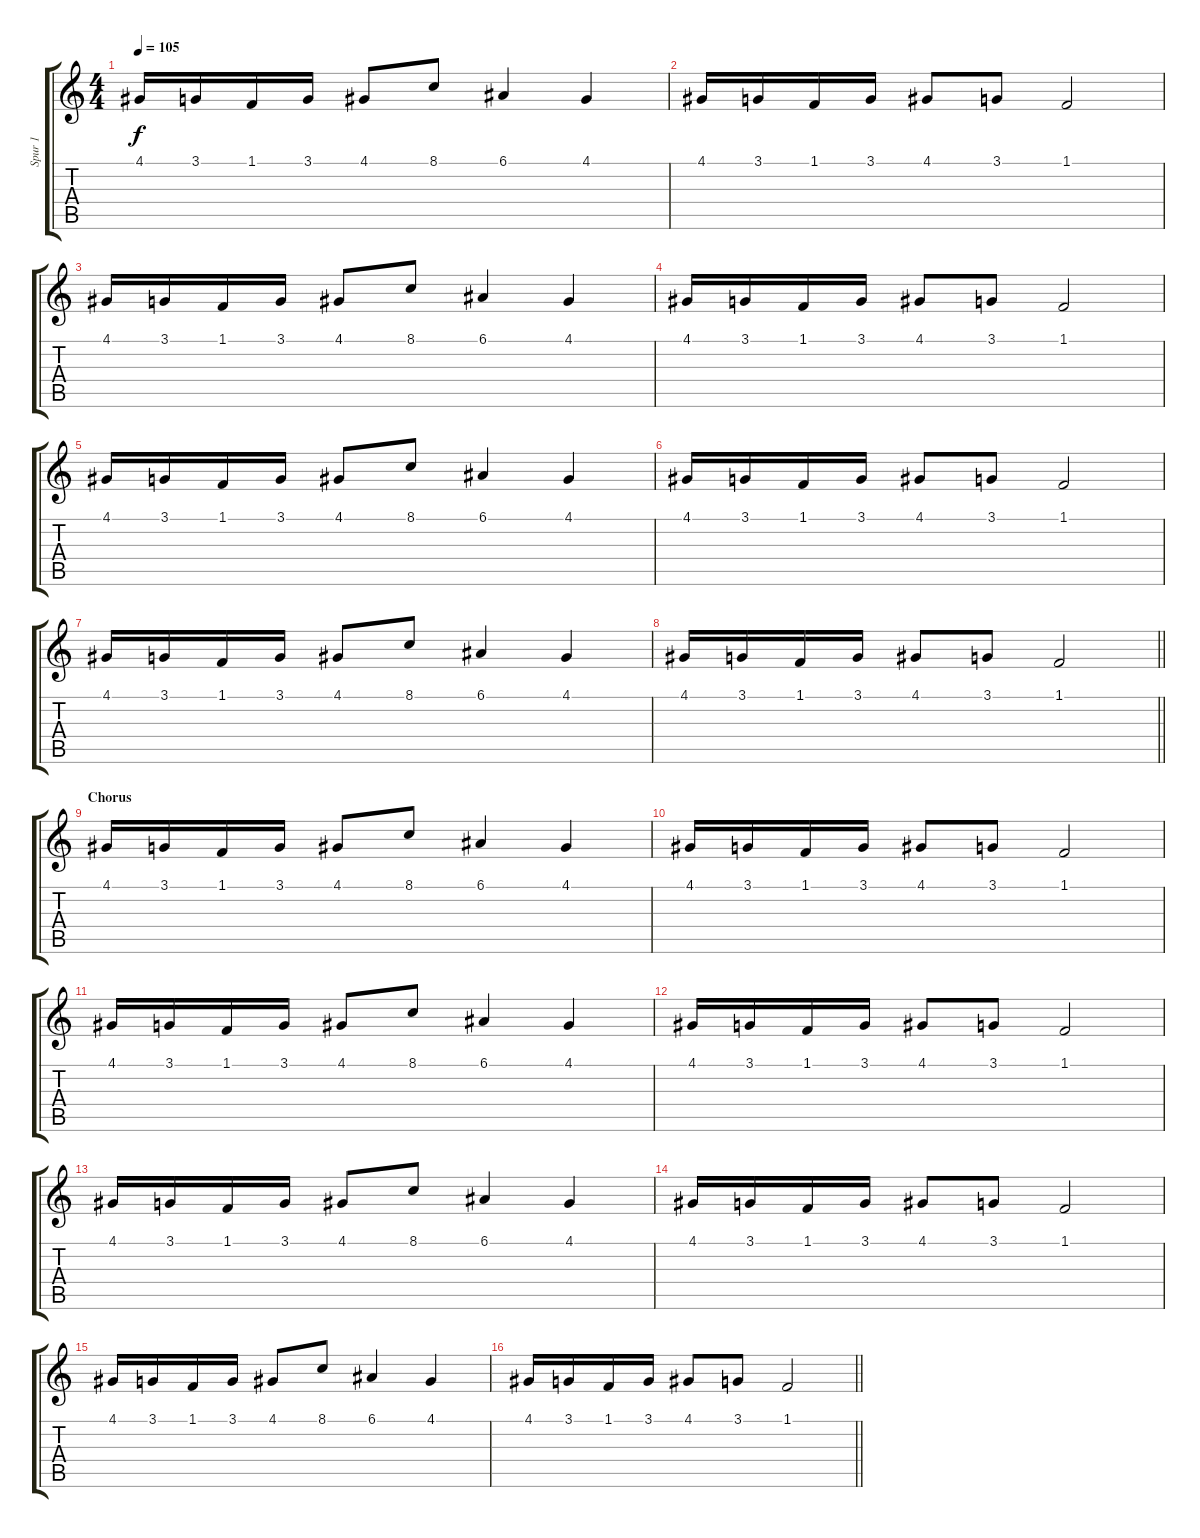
\track ("Spur 1" "Spur 1") {instrument acousticgrandpiano}
\staff {score tabs}
\tuning (E4 B3 G3 D3 A2 E2) {hide}
\ts (4 4)
\tempo 105
\clef g2
\ks c
4.1.16{dy f} 3.1.16 1.1.16 3.1.16 4.1.8 8.1.8 6.1.4 4.1.4 |
4.1.16 3.1.16 1.1.16 3.1.16 4.1.8 3.1.8 1.1.2 |
4.1.16 3.1.16 1.1.16 3.1.16 4.1.8 8.1.8 6.1.4 4.1.4 |
4.1.16 3.1.16 1.1.16 3.1.16 4.1.8 3.1.8 1.1.2 |
4.1.16 3.1.16 1.1.16 3.1.16 4.1.8 8.1.8 6.1.4 4.1.4 |
4.1.16 3.1.16 1.1.16 3.1.16 4.1.8 3.1.8 1.1.2 |
4.1.16 3.1.16 1.1.16 3.1.16 4.1.8 8.1.8 6.1.4 4.1.4 |
\barLineRight lightlight
4.1.16 3.1.16 1.1.16 3.1.16 4.1.8 3.1.8 1.1.2 |
\section ("" "Chorus")
4.1.16 3.1.16 1.1.16 3.1.16 4.1.8 8.1.8 6.1.4 4.1.4 |
4.1.16 3.1.16 1.1.16 3.1.16 4.1.8 3.1.8 1.1.2 |
4.1.16 3.1.16 1.1.16 3.1.16 4.1.8 8.1.8 6.1.4 4.1.4 |
4.1.16 3.1.16 1.1.16 3.1.16 4.1.8 3.1.8 1.1.2 |
4.1.16 3.1.16 1.1.16 3.1.16 4.1.8 8.1.8 6.1.4 4.1.4 |
4.1.16 3.1.16 1.1.16 3.1.16 4.1.8 3.1.8 1.1.2 |
4.1.16 3.1.16 1.1.16 3.1.16 4.1.8 8.1.8 6.1.4 4.1.4 |
\barLineRight lightlight
4.1.16 3.1.16 1.1.16 3.1.16 4.1.8 3.1.8 1.1.2
